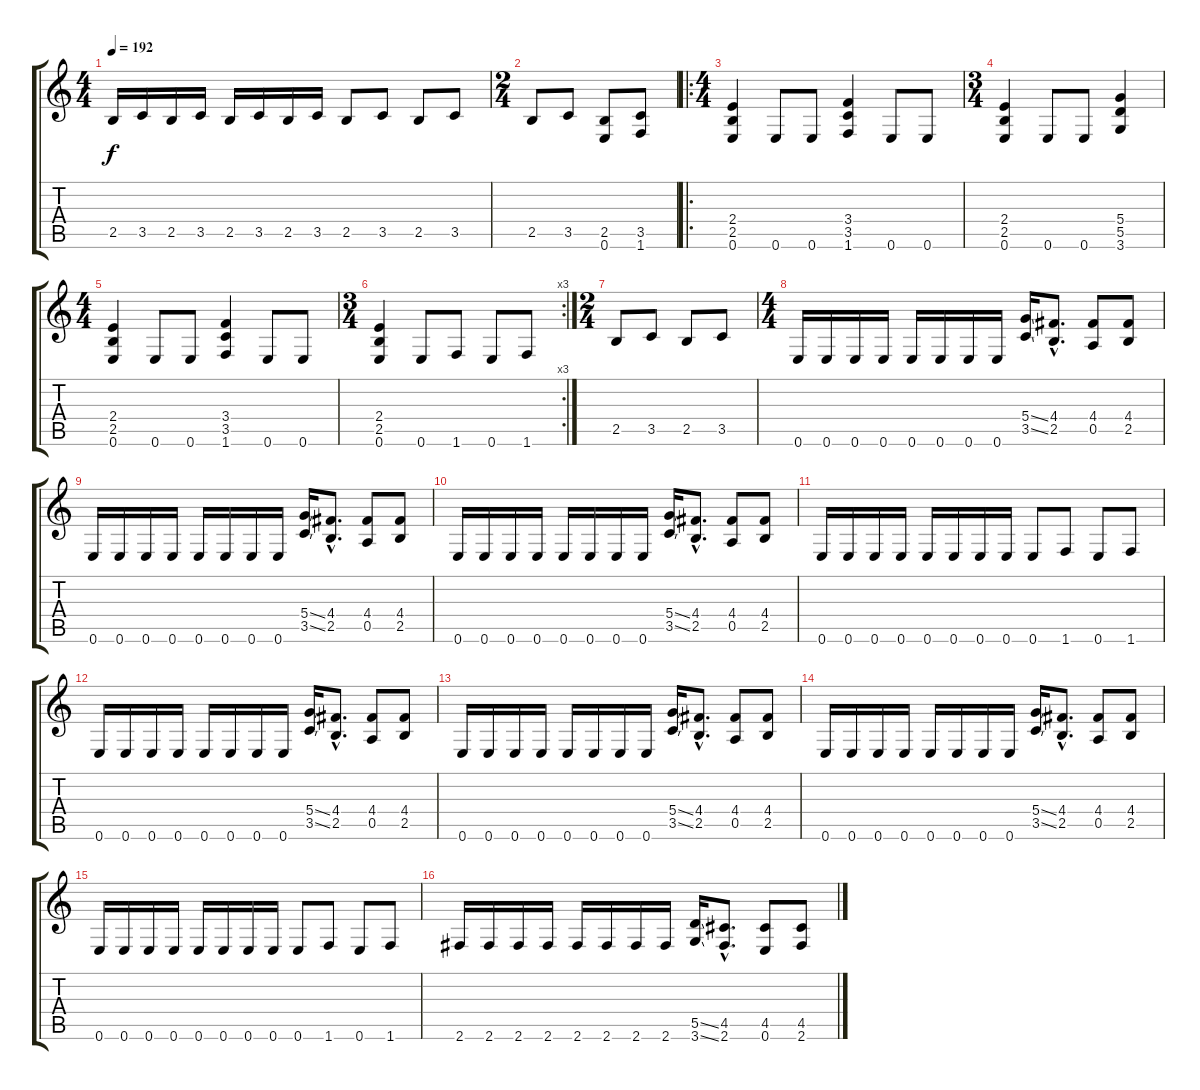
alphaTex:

\track "" {instrument distortionguitar}
\staff {score tabs}
\tuning (E4 B3 G3 D3 A2 E2) {hide}
\ts (4 4)
\tempo 192
\clef g2
\ks c
2.5.16{dy f} 3.5.16 2.5.16 3.5.16 2.5.16 3.5.16 2.5.16 3.5.16 2.5.8 3.5.8 2.5.8 3.5.8 |
\ts (2 4)
2.5.8 3.5.8 (2.5 0.6).8 (3.5 1.6).8 |
\ro
\ts (4 4)
(2.4 2.5 0.6).4 0.6.8 0.6.8 (3.4 3.5 1.6).4 0.6.8 0.6.8 |
\ts (3 4)
(2.4 2.5 0.6).4 0.6.8 0.6.8 (5.4 5.5 3.6).4 |
\ts (4 4)
(2.4 2.5 0.6).4 0.6.8 0.6.8 (3.4 3.5 1.6).4 0.6.8 0.6.8 |
\rc 3
\ts (3 4)
(2.4 2.5 0.6).4 0.6.8 1.6.8 0.6.8 1.6.8 |
\ts (2 4)
2.5.8 3.5.8 2.5.8 3.5.8 |
\ts (4 4)
0.6.16 0.6.16 0.6.16 0.6.16 0.6.16 0.6.16 0.6.16 0.6.16 (5.4{ss} 3.5{ss}).16 (4.4{hac} 2.5{hac}).8{d} (4.4 0.5).8 (4.4 2.5).8 |
0.6.16 0.6.16 0.6.16 0.6.16 0.6.16 0.6.16 0.6.16 0.6.16 (5.4{ss} 3.5{ss}).16 (4.4{hac} 2.5{hac}).8{d} (4.4 0.5).8 (4.4 2.5).8 |
0.6.16 0.6.16 0.6.16 0.6.16 0.6.16 0.6.16 0.6.16 0.6.16 (5.4{ss} 3.5{ss}).16 (4.4{hac} 2.5{hac}).8{d} (4.4 0.5).8 (4.4 2.5).8 |
0.6.16 0.6.16 0.6.16 0.6.16 0.6.16 0.6.16 0.6.16 0.6.16 0.6.8 1.6.8 0.6.8 1.6.8 |
0.6.16 0.6.16 0.6.16 0.6.16 0.6.16 0.6.16 0.6.16 0.6.16 (5.4{ss} 3.5{ss}).16 (4.4{hac} 2.5{hac}).8{d} (4.4 0.5).8 (4.4 2.5).8 |
0.6.16 0.6.16 0.6.16 0.6.16 0.6.16 0.6.16 0.6.16 0.6.16 (5.4{ss} 3.5{ss}).16 (4.4{hac} 2.5{hac}).8{d} (4.4 0.5).8 (4.4 2.5).8 |
0.6.16 0.6.16 0.6.16 0.6.16 0.6.16 0.6.16 0.6.16 0.6.16 (5.4{ss} 3.5{ss}).16 (4.4{hac} 2.5{hac}).8{d} (4.4 0.5).8 (4.4 2.5).8 |
0.6.16 0.6.16 0.6.16 0.6.16 0.6.16 0.6.16 0.6.16 0.6.16 0.6.8 1.6.8 0.6.8 1.6.8 |
2.6.16 2.6.16 2.6.16 2.6.16 2.6.16 2.6.16 2.6.16 2.6.16 (5.5{ss} 3.6{ss}).16 (4.5{hac} 2.6{hac}).8{d} (4.5 0.6).8 (4.5 2.6).8
